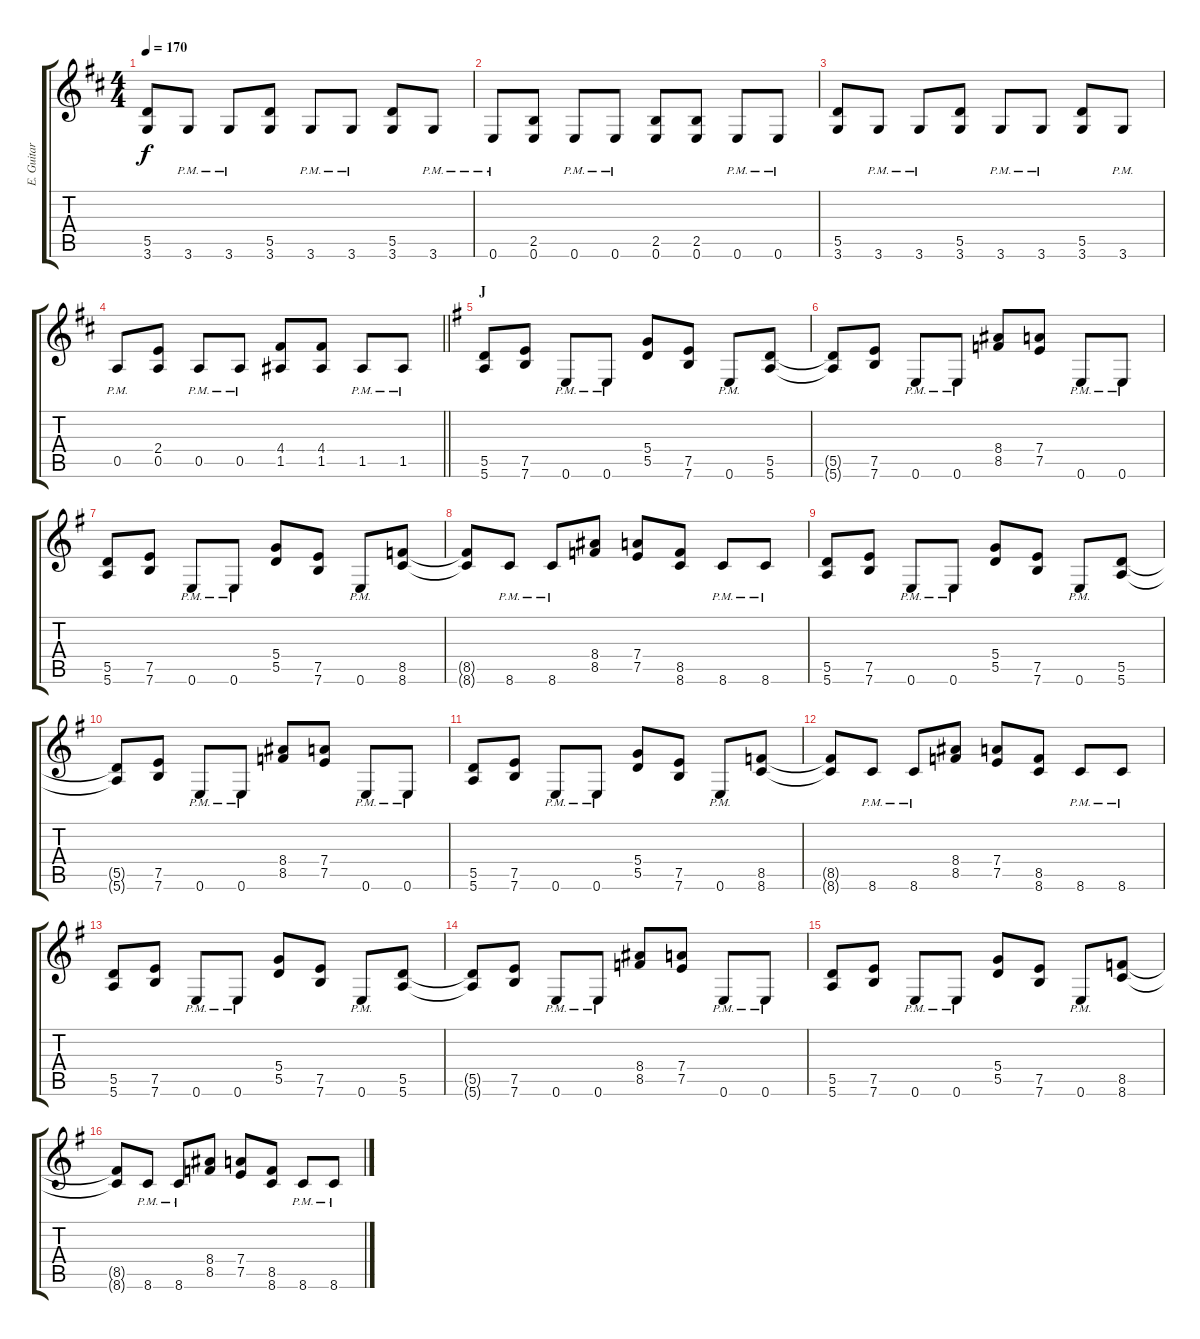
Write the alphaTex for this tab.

\track ("E. Guitar II" "E. Guitar ") {instrument overdrivenguitar}
\staff {score tabs}
\tuning (E4 B3 G3 D3 A2 E2) {hide}
\ts (4 4)
\tempo 170
\clef g2
\ks d
(5.5 3.6).8{dy f} 3.6{pm}.8 3.6{pm}.8 (5.5 3.6).8 3.6{pm}.8 3.6{pm}.8 (5.5 3.6).8 3.6{pm}.8 |
0.6{pm}.8 (2.5 0.6).8 0.6{pm}.8 0.6{pm}.8 (2.5 0.6).8 (2.5 0.6).8 0.6{pm}.8 0.6{pm}.8 |
(5.5 3.6).8 3.6{pm}.8 3.6{pm}.8 (5.5 3.6).8 3.6{pm}.8 3.6{pm}.8 (5.5 3.6).8 3.6{pm}.8 |
\barLineRight lightlight
0.5{pm}.8 (2.4 0.5).8 0.5{pm}.8 0.5{pm}.8 (4.4 1.5).8 (4.4 1.5).8 1.5{pm}.8 1.5{pm}.8 |
\section ("" "J")
\ks g
(5.5 5.6).8 (7.5 7.6).8 0.6{pm}.8 0.6{pm}.8 (5.4 5.5).8 (7.5 7.6).8 0.6{pm}.8 (5.5 5.6).8 |
(5.5{t} 5.6{t}).8 (7.5 7.6).8 0.6{pm}.8 0.6{pm}.8 (8.4 8.5).8 (7.4 7.5).8 0.6{pm}.8 0.6{pm}.8 |
(5.5 5.6).8 (7.5 7.6).8 0.6{pm}.8 0.6{pm}.8 (5.4 5.5).8 (7.5 7.6).8 0.6{pm}.8 (8.5 8.6).8 |
(8.5{t} 8.6{t}).8 8.6{pm}.8 8.6{pm}.8 (8.4 8.5).8 (7.4 7.5).8 (8.5 8.6).8 8.6{pm}.8 8.6{pm}.8 |
(5.5 5.6).8 (7.5 7.6).8 0.6{pm}.8 0.6{pm}.8 (5.4 5.5).8 (7.5 7.6).8 0.6{pm}.8 (5.5 5.6).8 |
(5.5{t} 5.6{t}).8 (7.5 7.6).8 0.6{pm}.8 0.6{pm}.8 (8.4 8.5).8 (7.4 7.5).8 0.6{pm}.8 0.6{pm}.8 |
(5.5 5.6).8 (7.5 7.6).8 0.6{pm}.8 0.6{pm}.8 (5.4 5.5).8 (7.5 7.6).8 0.6{pm}.8 (8.5 8.6).8 |
(8.5{t} 8.6{t}).8 8.6{pm}.8 8.6{pm}.8 (8.4 8.5).8 (7.4 7.5).8 (8.5 8.6).8 8.6{pm}.8 8.6{pm}.8 |
(5.5 5.6).8 (7.5 7.6).8 0.6{pm}.8 0.6{pm}.8 (5.4 5.5).8 (7.5 7.6).8 0.6{pm}.8 (5.5 5.6).8 |
(5.5{t} 5.6{t}).8 (7.5 7.6).8 0.6{pm}.8 0.6{pm}.8 (8.4 8.5).8 (7.4 7.5).8 0.6{pm}.8 0.6{pm}.8 |
(5.5 5.6).8 (7.5 7.6).8 0.6{pm}.8 0.6{pm}.8 (5.4 5.5).8 (7.5 7.6).8 0.6{pm}.8 (8.5 8.6).8 |
(8.5{t} 8.6{t}).8 8.6{pm}.8 8.6{pm}.8 (8.4 8.5).8 (7.4 7.5).8 (8.5 8.6).8 8.6{pm}.8 8.6{pm}.8
